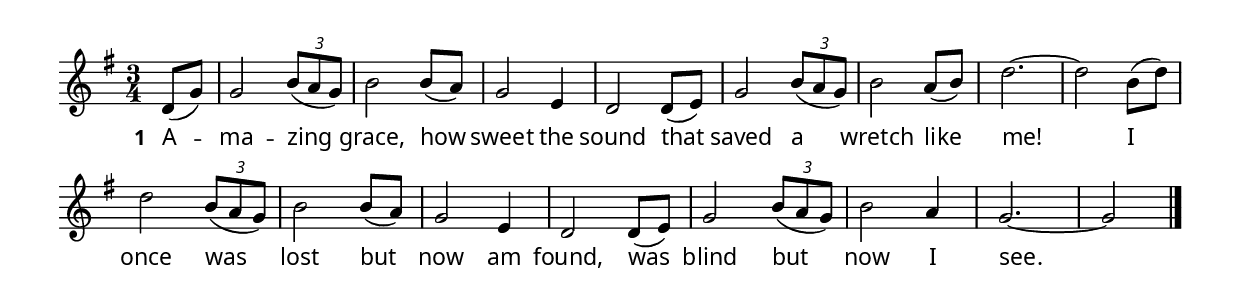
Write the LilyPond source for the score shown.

% Amazing Grace
% von http://www.mail-archive.com/lilypond-user@gnu.org/msg36792.html

\version "2.12.3"

%#(set-default-paper-size "a5")

\paper  {
  myStaffSize = #18
  #(define fonts
    (make-pango-font-tree "Minion Pro"
     "Myriad Pro"
     "Luxi Mono"
     (/ myStaffSize 20)))
}

% No 'Music engraving by LilyPond ...'
\header {
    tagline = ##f
    %title = "Amazing Grace"
    %composer = "Early American Melody"
    %poet = "words by John Newton"
}

\layout {
  % Don't outdent after first line
  indent = 0\in

  % Don't count the bar numbers when breaking scores
  \context {
    \Score
    \remove "Bar_number_engraver"
  }
}

global = {
  \time 3/4
  \partial 4 s4
  s4*3*15 s4*2
  \bar "|."
}
Key = { \key c \major }
i   = \relative c' { \times 2/3 { e8( d c) } | e2 }
melody = \relative c' {
  \Key
  g8( c) c2 \i e8( d) c2 a4 | g2
  g8( a) c2 \i d8( e) g2.~g2
  e8( g) g2 \i e8( d) c2 a4 g2
  g8( a) c2 \i d4 c2.~c2
}
i   = \lyricmode { }
versei = \lyricmode {
  \set stanza = "1 "
  A -- ma -- zing grace,
  how sweet the sound that saved a wretch like me!
  I once was lost but now am found, was blind but now I see.
}

changes = \chordmode {
  \transpose g c {
    r4 g4*3*2 c4*3 g4*3*3 d2 a4:m d4*3 g g:7 c g e:m a2:m7 d4:7 g2 c4 g2
  }
}

\score {
  <<
    \context Staff = soprano <<
      \context Voice = soprano { << \global \transpose c g \melody >> }
      \addlyrics { \versei }
    >>
  >>
 \layout { }
 \midi { }
}

%\markup{
%  \bold "2" \hspace #0.4
%  \wordwrap-string #"
%  ’Twas grace that taught my heart to fear, / and grace my fears relieved; /
%  how precious did that grace appear, / the hour I first believed!"
%}

%\markup{
%  \bold "3" \hspace #0.4
%  \wordwrap-string #"
%  Through many dangers, toils and snares, / I have already come; /
%  ’tis grace hath brought me safe thus far, / and grace will lead me home."
%}
